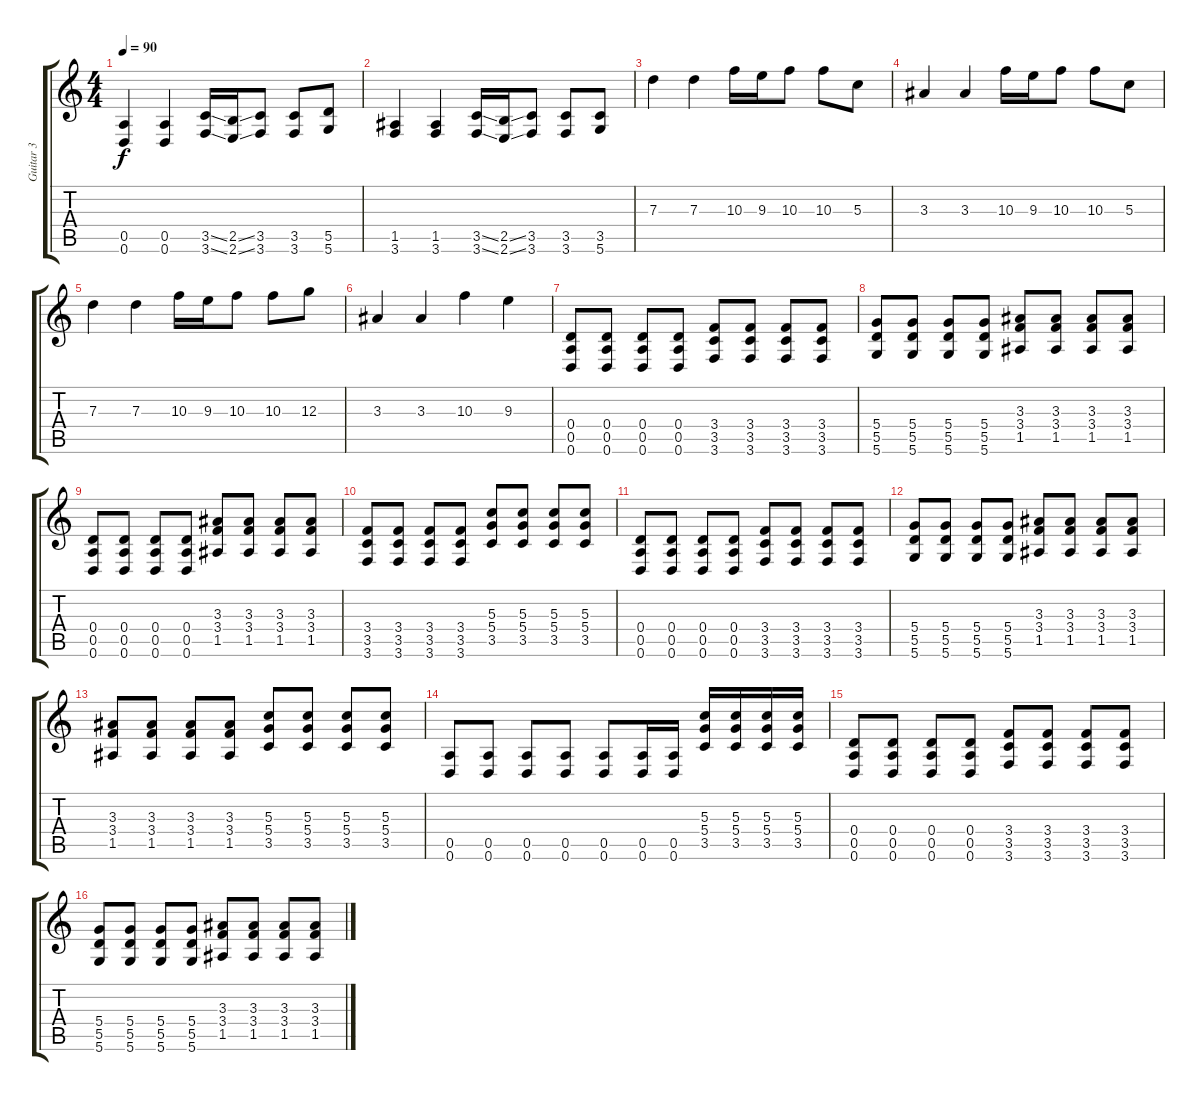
\track ("Guitar 3" "Guitar 3") {instrument distortionguitar}
\staff {score tabs}
\tuning (E4 B3 G3 D3 A2 D2) {hide}
\ts (4 4)
\tempo 90
\clef g2
\ks c
(0.5 0.6).4{dy f} (0.5 0.6).4 (3.5{ss} 3.6{ss}).16 (2.5{ss} 2.6{ss}).16 (3.5 3.6).8 (3.5 3.6).8 (5.5 5.6).8 |
(1.5 3.6).4 (1.5 3.6).4 (3.5{ss} 3.6{ss}).16 (2.5{ss} 2.6{ss}).16 (3.5 3.6).8 (3.5 3.6).8 (3.5 5.6).8 |
7.3.4 7.3.4 10.3.16 9.3.16 10.3.8 10.3.8 5.3.8 |
3.3.4 3.3.4 10.3.16 9.3.16 10.3.8 10.3.8 5.3.8 |
7.3.4 7.3.4 10.3.16 9.3.16 10.3.8 10.3.8 12.3.8 |
3.3.4 3.3.4 10.3.4 9.3.4 |
(0.4 0.5 0.6).8 (0.4 0.5 0.6).8 (0.4 0.5 0.6).8 (0.4 0.5 0.6).8 (3.4 3.5 3.6).8 (3.4 3.5 3.6).8 (3.4 3.5 3.6).8 (3.4 3.5 3.6).8 |
(5.4 5.5 5.6).8 (5.4 5.5 5.6).8 (5.4 5.5 5.6).8 (5.4 5.5 5.6).8 (3.3 3.4 1.5).8 (3.3 3.4 1.5).8 (3.3 3.4 1.5).8 (3.3 3.4 1.5).8 |
(0.4 0.5 0.6).8 (0.4 0.5 0.6).8 (0.4 0.5 0.6).8 (0.4 0.5 0.6).8 (3.3 3.4 1.5).8 (3.3 3.4 1.5).8 (3.3 3.4 1.5).8 (3.3 3.4 1.5).8 |
(3.4 3.5 3.6).8 (3.4 3.5 3.6).8 (3.4 3.5 3.6).8 (3.4 3.5 3.6).8 (5.3 5.4 3.5).8 (5.3 5.4 3.5).8 (5.3 5.4 3.5).8 (5.3 5.4 3.5).8 |
(0.4 0.5 0.6).8 (0.4 0.5 0.6).8 (0.4 0.5 0.6).8 (0.4 0.5 0.6).8 (3.4 3.5 3.6).8 (3.4 3.5 3.6).8 (3.4 3.5 3.6).8 (3.4 3.5 3.6).8 |
(5.4 5.5 5.6).8 (5.4 5.5 5.6).8 (5.4 5.5 5.6).8 (5.4 5.5 5.6).8 (3.3 3.4 1.5).8 (3.3 3.4 1.5).8 (3.3 3.4 1.5).8 (3.3 3.4 1.5).8 |
(3.3 3.4 1.5).8 (3.3 3.4 1.5).8 (3.3 3.4 1.5).8 (3.3 3.4 1.5).8 (5.3 5.4 3.5).8 (5.3 5.4 3.5).8 (5.3 5.4 3.5).8 (5.3 5.4 3.5).8 |
(0.5 0.6).8 (0.5 0.6).8 (0.5 0.6).8 (0.5 0.6).8 (0.5 0.6).8 (0.5 0.6).16 (0.5 0.6).16 (5.3 5.4 3.5).16 (5.3 5.4 3.5).16 (5.3 5.4 3.5).16 (5.3 5.4 3.5).16 |
(0.4 0.5 0.6).8 (0.4 0.5 0.6).8 (0.4 0.5 0.6).8 (0.4 0.5 0.6).8 (3.4 3.5 3.6).8 (3.4 3.5 3.6).8 (3.4 3.5 3.6).8 (3.4 3.5 3.6).8 |
(5.4 5.5 5.6).8 (5.4 5.5 5.6).8 (5.4 5.5 5.6).8 (5.4 5.5 5.6).8 (3.3 3.4 1.5).8 (3.3 3.4 1.5).8 (3.3 3.4 1.5).8 (3.3 3.4 1.5).8
